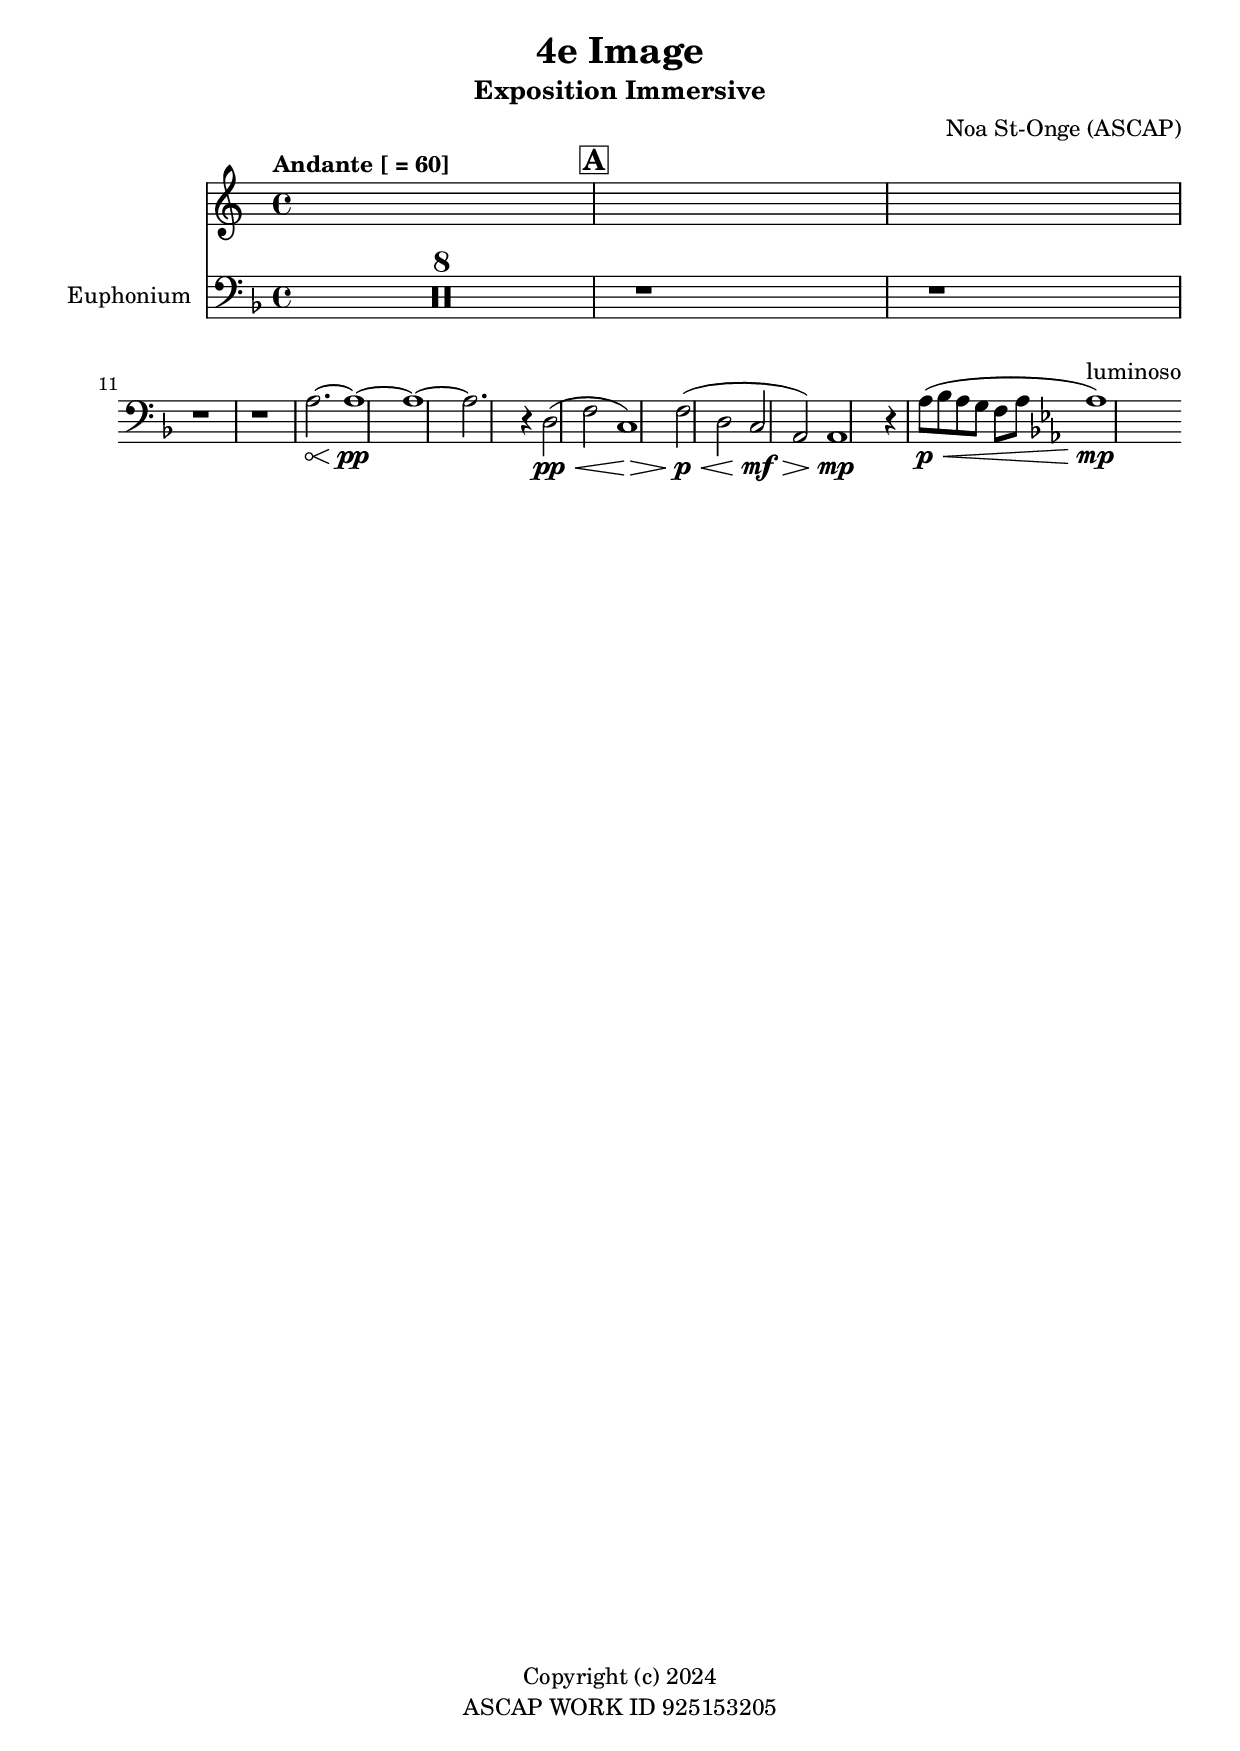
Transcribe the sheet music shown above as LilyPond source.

euphonium = \relative c {
  \time 4/4
  \tempo "Andante [ = 60]"
  \key f \major

  \set Score.rehearsalMarkFormatter = #format-mark-box-alphabet

  \compressMMRests { R1*8 } \mark \default
  r1 r1 r1 r1

  \once \override Hairpin.circled-tip = ##t
  a'2.\< ~ a1\!\pp ~ a1 ~ a2. r4

  d,2\pp\<( f2 c1\!)\>
  f2\!\p\<( d2 c2\!\mf\> a2) a1\!\mp

  r4 a'8(\<\p bes a g f a
  \key ees \major
  aes1\!\mp^"luminoso")
}

euphoniumPart = \new Staff \with {
  instrumentName = "Euphonium"
  shortInstrumentName = "Euph."
  midiInstrument = "tuba"
} { \clef bass \euphonium }

euphoniumBookPart = \new Staff \with {
  instrumentName = "Euphonium"
  shortInstrumentName = ""
  midiInstrument = "tuba"
} { \clef bass \euphonium }

\book {
  \bookOutputName "Euphonium"
  \header {
  title = "4e Image"
  subtitle = "Exposition Immersive"
  composer = "Noa St-Onge (ASCAP)"
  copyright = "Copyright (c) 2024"
  % Remove default LilyPond tagline
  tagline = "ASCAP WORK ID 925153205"
}
  \score {
    <<
      \new Voice {
        s1 * 10 \break
      }
      \transpose c c \euphoniumBookPart
    >>
    \layout {
      indent = 25
      short-indent = 10
    }

    \midi {
      \tempo 4=60
    }
  }
}